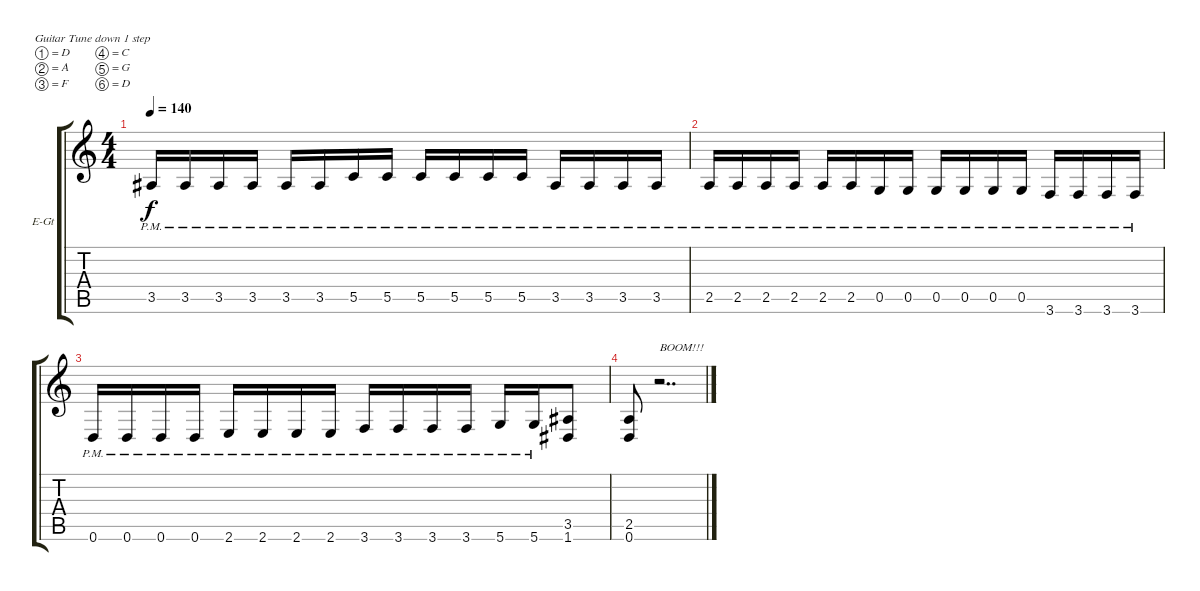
\defaultSystemsLayout 4
\bracketExtendMode groupsimilarinstruments
\firstSystemTrackNameOrientation horizontal
\otherSystemsTrackNameOrientation horizontal
\track ("Mille" "E-Gt") {instrument distortionguitar}
\staff {score tabs}
\tuning (D4 A3 F3 C3 G2 D2)
\ts (4 4)
\tempo 140
\clef g2
\scale
0.5
\ks c
3.5{pm}.16{dy f} 3.5{pm}.16 3.5{pm}.16 3.5{pm}.16 3.5{pm}.16 3.5{pm}.16 5.5{pm}.16 5.5{pm}.16 5.5{pm}.16 5.5{pm}.16 5.5{pm}.16 5.5{pm}.16 3.5{pm}.16 3.5{pm}.16 3.5{pm}.16 3.5{pm}.16 |
\scale
0.5 2.5{pm}.16 2.5{pm}.16 2.5{pm}.16 2.5{pm}.16 2.5{pm}.16 2.5{pm}.16 0.5{pm}.16 0.5{pm}.16 0.5{pm}.16 0.5{pm}.16 0.5{pm}.16 0.5{pm}.16 3.6{pm}.16 3.6{pm}.16 3.6{pm}.16 3.6{pm}.16 |
0.6{pm}.16 0.6{pm}.16 0.6{pm}.16 0.6{pm}.16 2.6{pm}.16 2.6{pm}.16 2.6{pm}.16 2.6{pm}.16 3.6{pm}.16 3.6{pm}.16 3.6{pm}.16 3.6{pm}.16 5.6{pm}.16 5.6{pm}.16 (3.5 1.6).8 |
(2.5 0.6).8 r.2{dd txt "BOOM!!!"}
